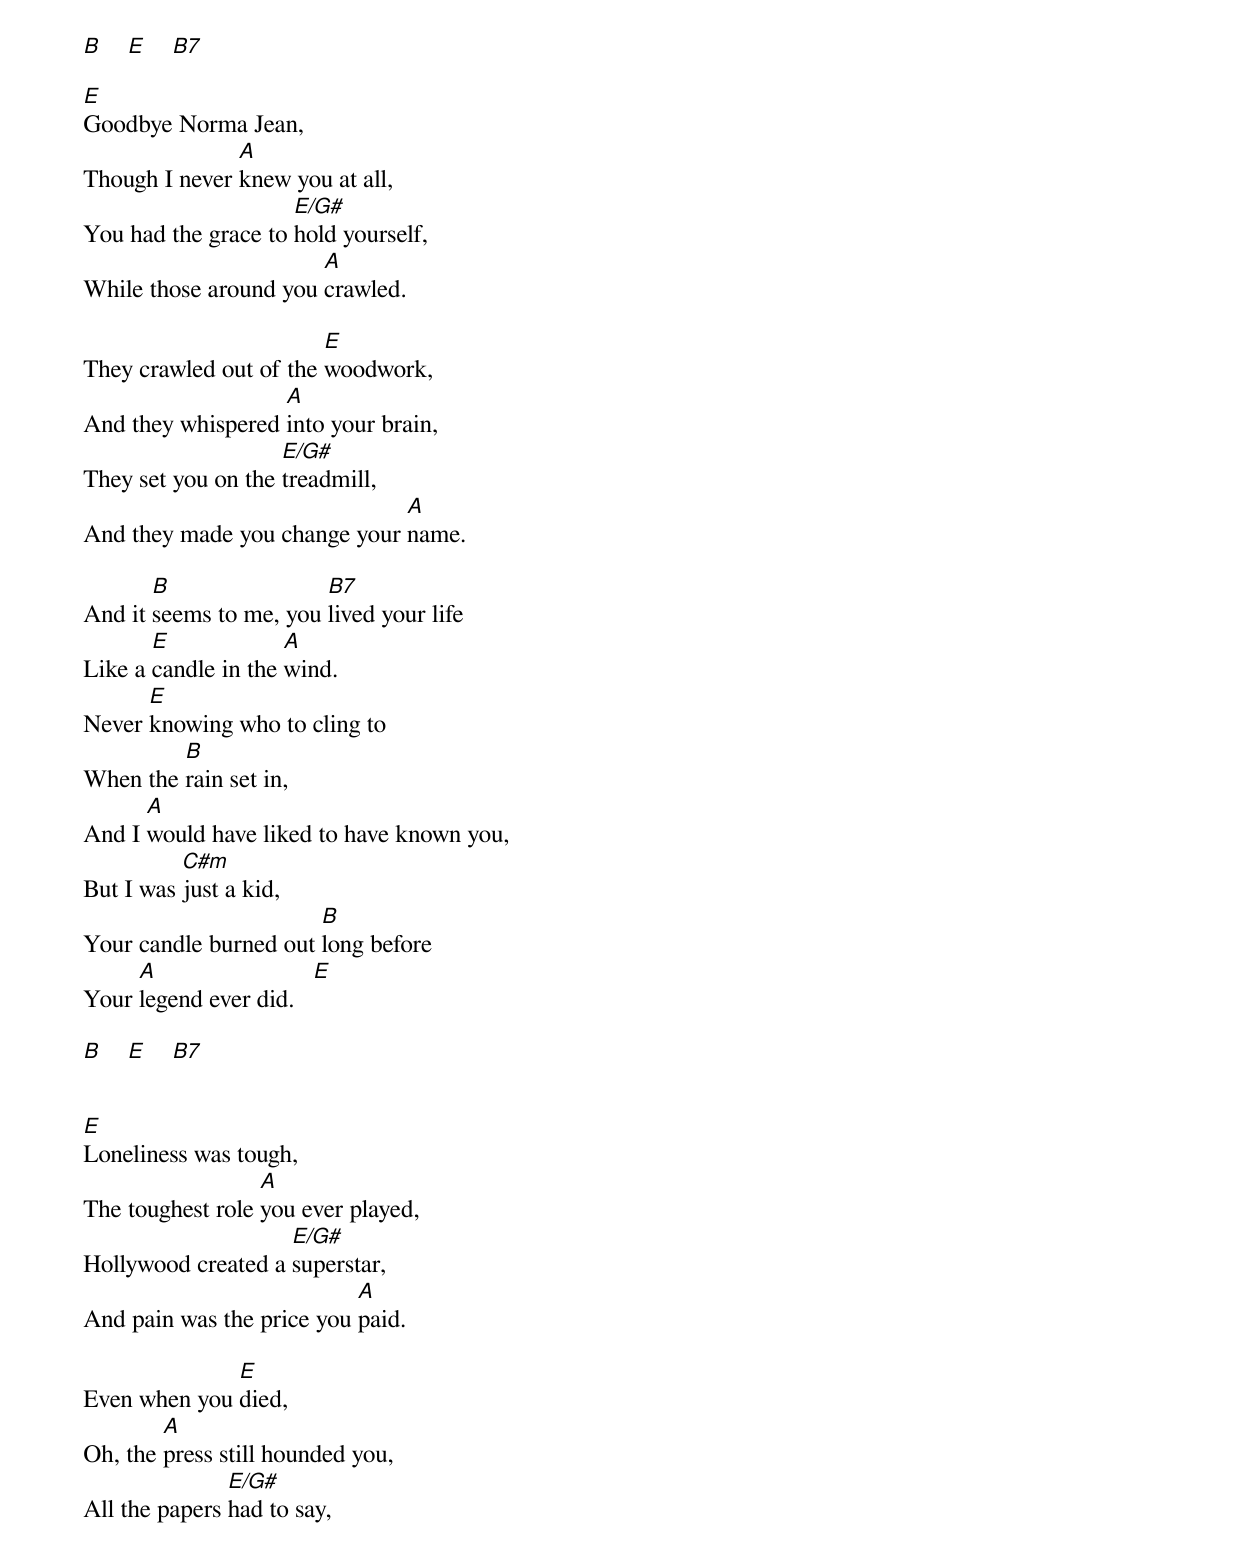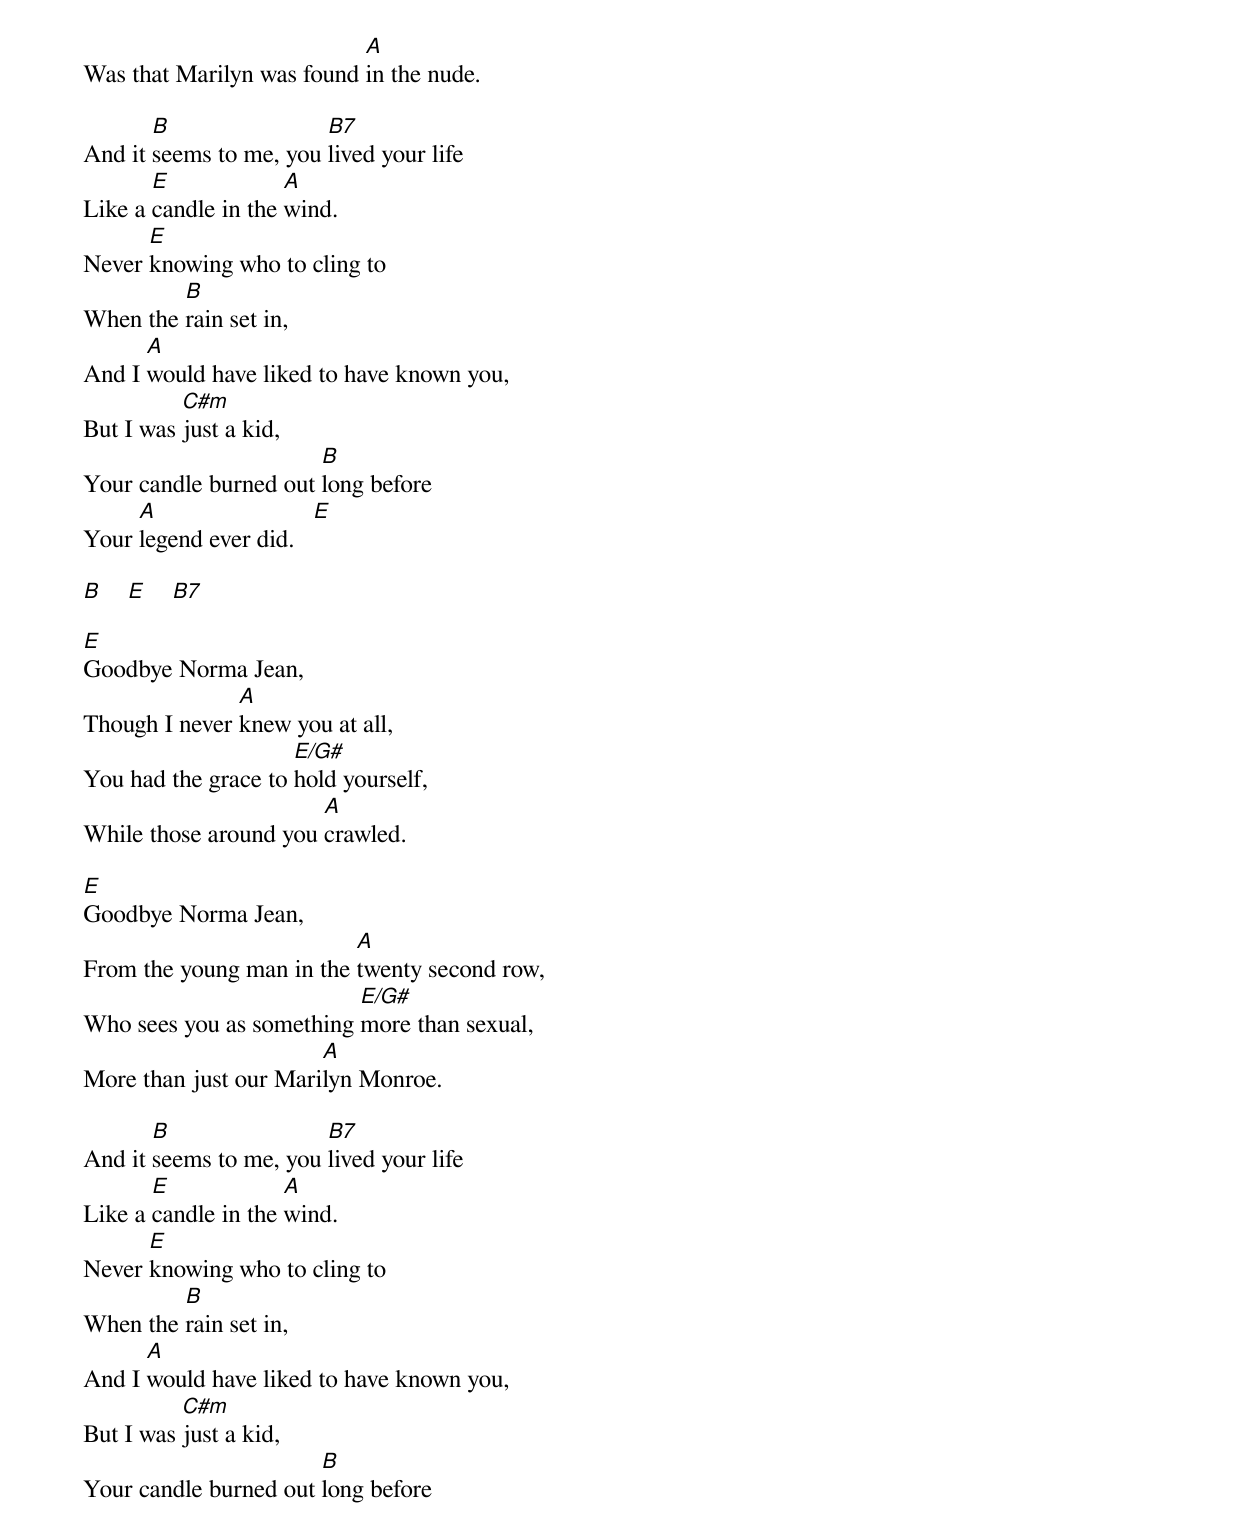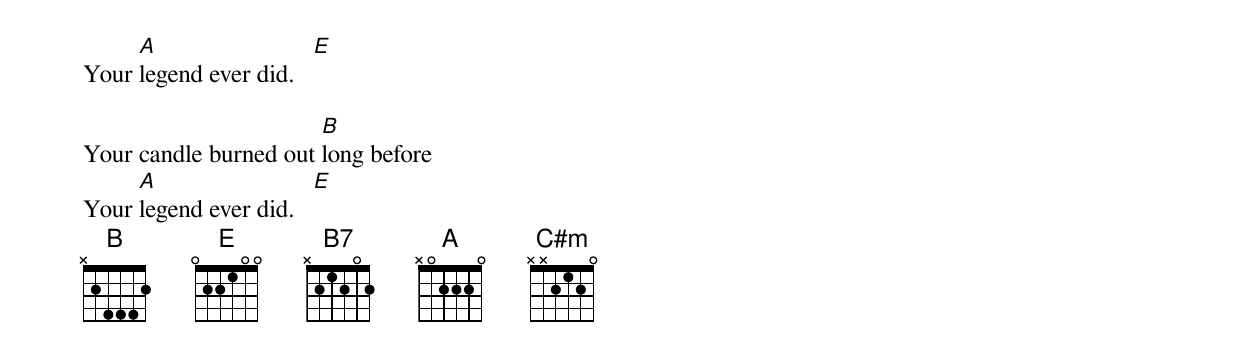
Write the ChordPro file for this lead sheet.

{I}
[B]    [E]    [B7]

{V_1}
[E]Goodbye Norma Jean,
Though I never [A]knew you at all,
You had the grace to [E/G#]hold yourself,
While those around you [A]crawled.

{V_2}
They crawled out of the [E]woodwork,
And they whispered [A]into your brain,
They set you on the [E/G#]treadmill,
And they made you change your [A]name.

{C}
And it [B]seems to me, you [B7]lived your life
Like a [E]candle in the [A]wind.
Never [E]knowing who to cling to
When the [B]rain set in,
And I [A]would have liked to have known you,
But I was [C#m]just a kid,
Your candle burned out [B]long before
Your [A]legend ever did.   [E]

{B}
[B]    [E]    [B7]


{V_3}
[E]Loneliness was tough,
The toughest role [A]you ever played,
Hollywood created a [E/G#]superstar,
And pain was the price you [A]paid.

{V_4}
Even when you [E]died,
Oh, the [A]press still hounded you,
All the papers [E/G#]had to say,
Was that Marilyn was found [A]in the nude.

{C}
And it [B]seems to me, you [B7]lived your life
Like a [E]candle in the [A]wind.
Never [E]knowing who to cling to
When the [B]rain set in,
And I [A]would have liked to have known you,
But I was [C#m]just a kid,
Your candle burned out [B]long before
Your [A]legend ever did.   [E]

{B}
[B]    [E]    [B7]

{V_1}
[E]Goodbye Norma Jean,
Though I never [A]knew you at all,
You had the grace to [E/G#]hold yourself,
While those around you [A]crawled.

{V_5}
[E]Goodbye Norma Jean,
From the young man in the [A]twenty second row,
Who sees you as something [E/G#]more than sexual,
More than just our Mari[A]lyn Monroe.

{C}
And it [B]seems to me, you [B7]lived your life
Like a [E]candle in the [A]wind.
Never [E]knowing who to cling to
When the [B]rain set in,
And I [A]would have liked to have known you,
But I was [C#m]just a kid,
Your candle burned out [B]long before
Your [A]legend ever did.   [E]

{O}
Your candle burned out [B]long before
Your [A]legend ever did.   [E]
